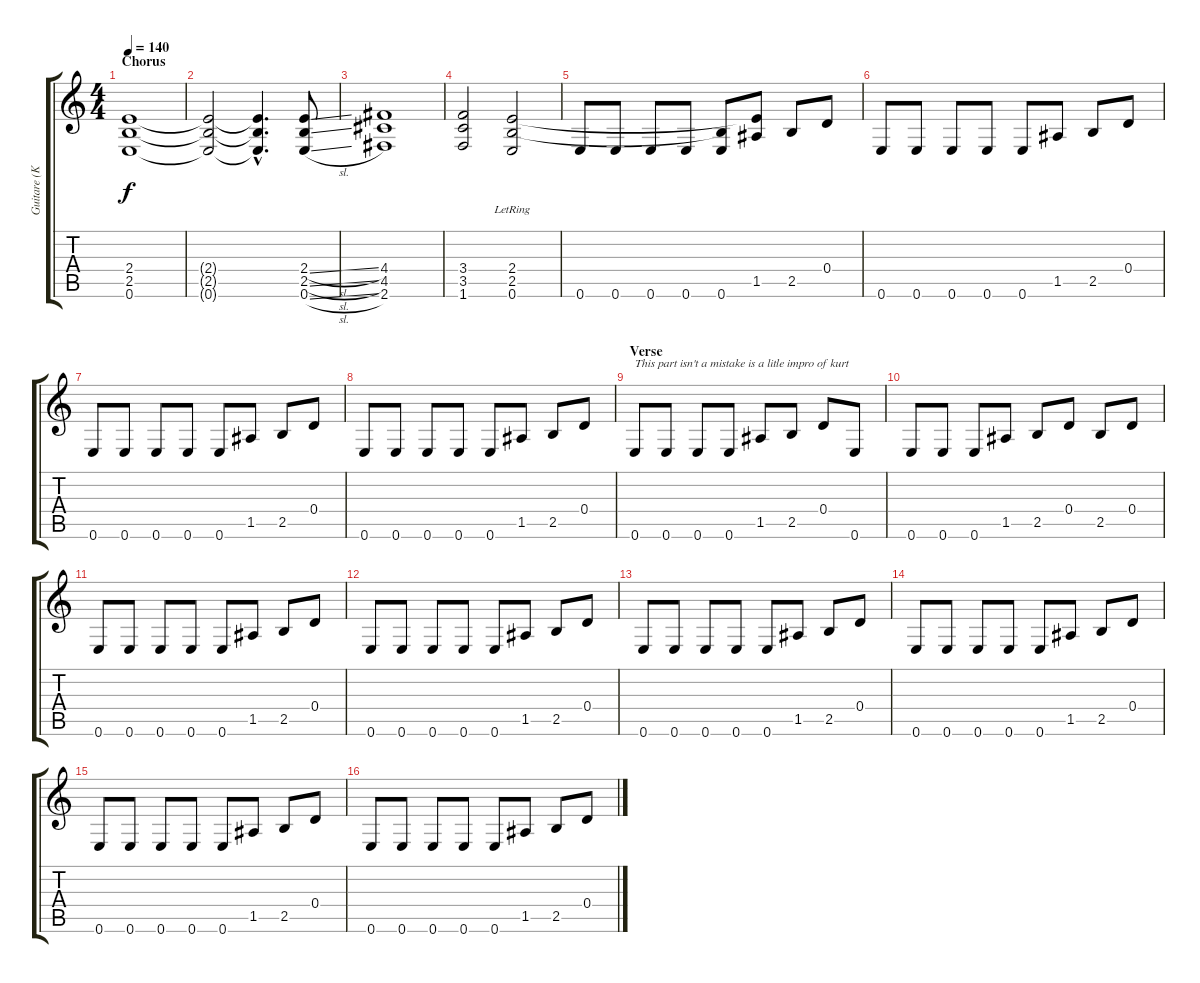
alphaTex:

\track ("Guitare (Kurt)" "Guitare (K") {instrument distortionguitar}
\staff {score tabs}
\tuning (E4 B3 G3 D3 A2 E2) {hide}
\ts (4 4)
\section ("" "Chorus")
\tempo 140
\clef g2
\ks c
(2.4 2.5 0.6).1{dy f volume 16 instrument distortionguitar} |
(2.4{t} 2.5{t} 0.6{t}).2 (2.4{hac t} 2.5{hac t} 0.6{hac t}).4{d} (2.4{sl} 2.5{sl} 0.6{sl}).8 |
(4.4 4.5 2.6).1 |
(3.4 3.5 1.6).2 (2.4{lr} 2.5{lr} 0.6).2 |
0.6.8{instrument distortionguitar} 0.6.8 0.6.8 0.6.8 (2.5{t} 0.6).8 (2.4{t} 1.5).8 2.5.8 0.4.8 |
0.6.8 0.6.8 0.6.8 0.6.8 0.6.8 1.5.8 2.5.8 0.4.8 |
0.6.8 0.6.8 0.6.8 0.6.8 0.6.8 1.5.8 2.5.8 0.4.8 |
0.6.8 0.6.8 0.6.8 0.6.8 0.6.8 1.5.8 2.5.8 0.4.8 |
\section ("" "Verse")
0.6.8{txt "This part isn't a mistake is a litle impro of kurt" volume 10 instrument overdrivenguitar} 0.6.8 0.6.8 0.6.8 1.5.8 2.5.8 0.4.8 0.6.8 |
0.6.8 0.6.8 0.6.8 1.5.8 2.5.8 0.4.8 2.5.8 0.4.8 |
0.6.8 0.6.8 0.6.8 0.6.8 0.6.8 1.5.8 2.5.8 0.4.8 |
0.6.8 0.6.8 0.6.8 0.6.8 0.6.8 1.5.8 2.5.8 0.4.8 |
0.6.8 0.6.8 0.6.8 0.6.8 0.6.8 1.5.8 2.5.8 0.4.8 |
0.6.8 0.6.8 0.6.8 0.6.8 0.6.8 1.5.8 2.5.8 0.4.8 |
0.6.8 0.6.8 0.6.8 0.6.8 0.6.8 1.5.8 2.5.8 0.4.8 |
0.6.8 0.6.8 0.6.8 0.6.8 0.6.8 1.5.8 2.5.8 0.4.8
